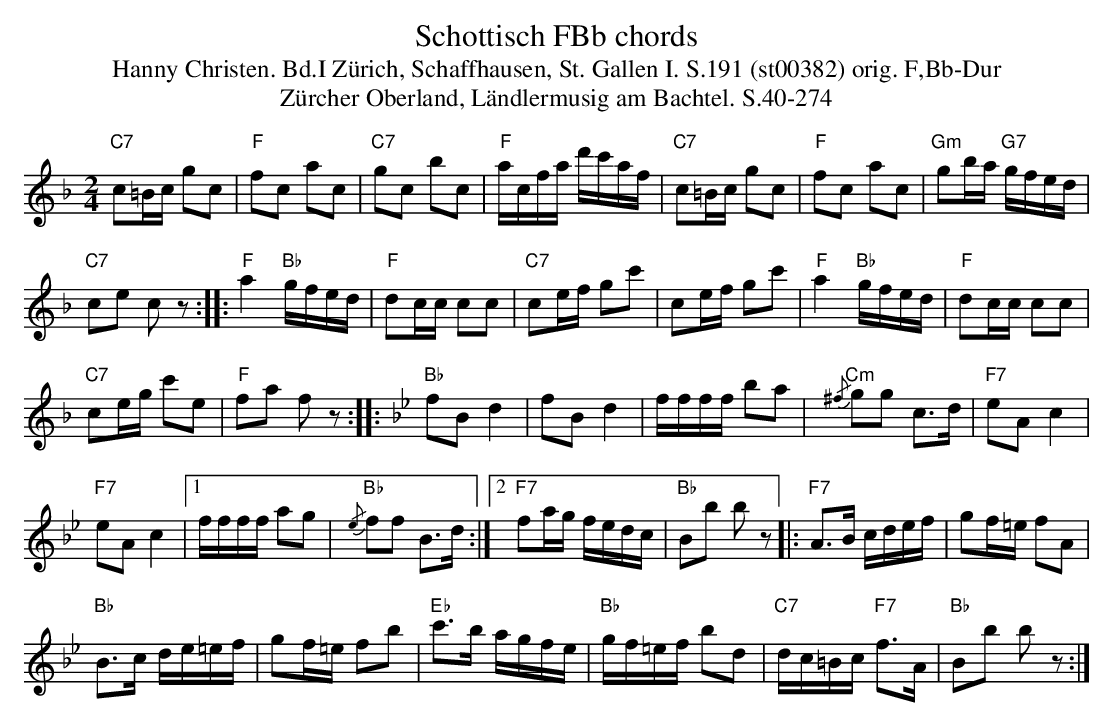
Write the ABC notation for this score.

X:1
T: Schottisch FBb chords
T:Hanny Christen. Bd.I Zürich, Schaffhausen, St. Gallen I. S.191 (st00382) orig. F,Bb-Dur
T: Z\"urcher Oberland, L\"andlermusig am Bachtel. S.40-274
M:2/4
L:1/16
K:F %%MIDI gchordon
"C7"c2=Bc g2c2 | "F"f2c2 a2c2 | "C7"g2c2 b2c2 | "F"acfa d'c'af | "C7"c2=Bc g2c2 | "F"f2c2 a2c2 |  "Gm"g2ba "G7"gfed |
"C7"c2e2 c2z2 :: "F"a4"Bb"gfed | "F"d2cc c2c2 | "C7"c2ef g2c'2 | c2ef g2c'2 | "F"a4 "Bb"gfed | "F"d2cc c2c2 |
"C7"c2eg c'2e2 | "F"f2a2 f2z2 :: [K:Bb] "Bb"f2B2d4 | f2B2d4 | ffff b2a2 | "Cm"{/^f}g2g2 c3d | "F7"e2A2c4 |
"F7"e2A2c4 |1 ffff a2g2 | "Bb"{/e}f2f2 B3d :|2 "F7"f2ag fedc | "Bb"B2b2 b2z2 |: "F7"A3B cdef | g2f=e f2A2 |
"Bb"B3c de=ef | g2f=e f2b2 | "Eb"c'3b agfe | "Bb"gf=ef b2d2 | "C7"dc=Bc "F7"f3A | "Bb"B2b2 b2z2 :|
